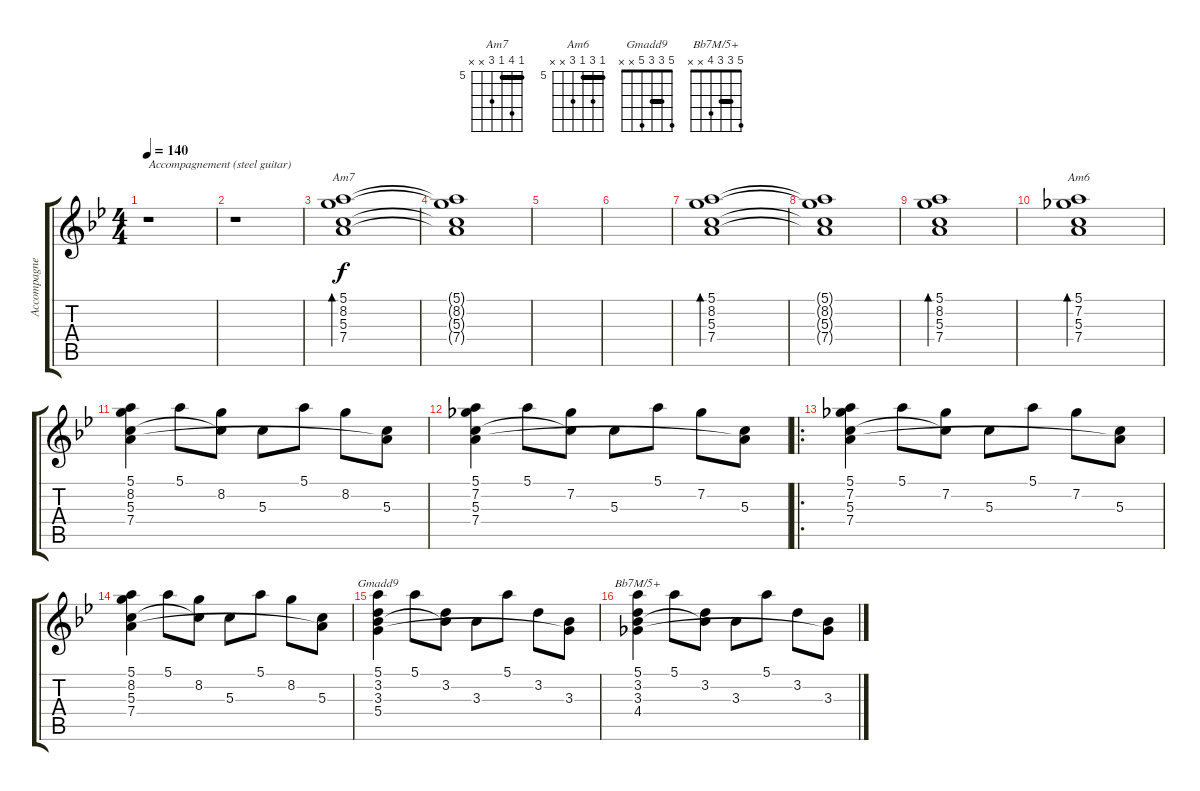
\track ("Accompagnement" "Accompagne") {instrument acousticguitarsteel}
\staff {score tabs}
\tuning (E4 B3 G3 D3 A2 E2) {hide}
\chord ("Am7" 5 8 5 7 x x) {firstfret 5 barre 5}
\chord ("Am6" 5 7 5 7 x x) {firstfret 5 barre 5}
\chord ("Gmadd9" 5 3 3 5 x x) {barre 3}
\chord ("Bb7M/5+" 5 3 3 4 x x) {barre 3}
\ts (4 4)
\tempo 140
\clef g2
\ks gminor
r.1{txt "Accompagnement (steel guitar)" dy f instrument acousticguitarsteel} |
r.1 |
(5.1 8.2 5.3 7.4).1{bd 480 ch "Am7"} |
(5.1{t} 8.2{t} 5.3{t} 7.4{t}).1 |
|
|
(5.1 8.2 5.3 7.4).1{bd 480} |
(5.1{t} 8.2{t} 5.3{t} 7.4{t}).1 |
(5.1 8.2 5.3 7.4).1{bd 480} |
(5.1 7.2 5.3 7.4).1{bd 480 ch "Am6"} |
(5.1 8.2 5.3 7.4).4 5.1.8 (8.2 5.3{t}).8 5.3.8 5.1.8 8.2.8 (5.3 7.4{t}).8 |
(5.1 7.2 5.3 7.4).4 5.1.8 (7.2 5.3{t}).8 5.3.8 5.1.8 7.2.8 (5.3 7.4{t}).8 |
\ro
(5.1 7.2 5.3 7.4).4 5.1.8 (7.2 5.3{t}).8 5.3.8 5.1.8 7.2.8 (5.3 7.4{t}).8 |
(5.1 8.2 5.3 7.4).4 5.1.8 (8.2 5.3{t}).8 5.3.8 5.1.8 8.2.8 (5.3 7.4{t}).8 |
(5.1 3.2 3.3 5.4).4{ch "Gmadd9"} 5.1.8 (3.2 3.3{t}).8 3.3.8 5.1.8 3.2.8 (3.3 5.4{t}).8 |
(5.1 3.2 3.3 4.4).4{ch "Bb7M/5+"} 5.1.8 (3.2 3.3{t}).8 3.3.8 5.1.8 3.2.8 (3.3 4.4{t}).8
